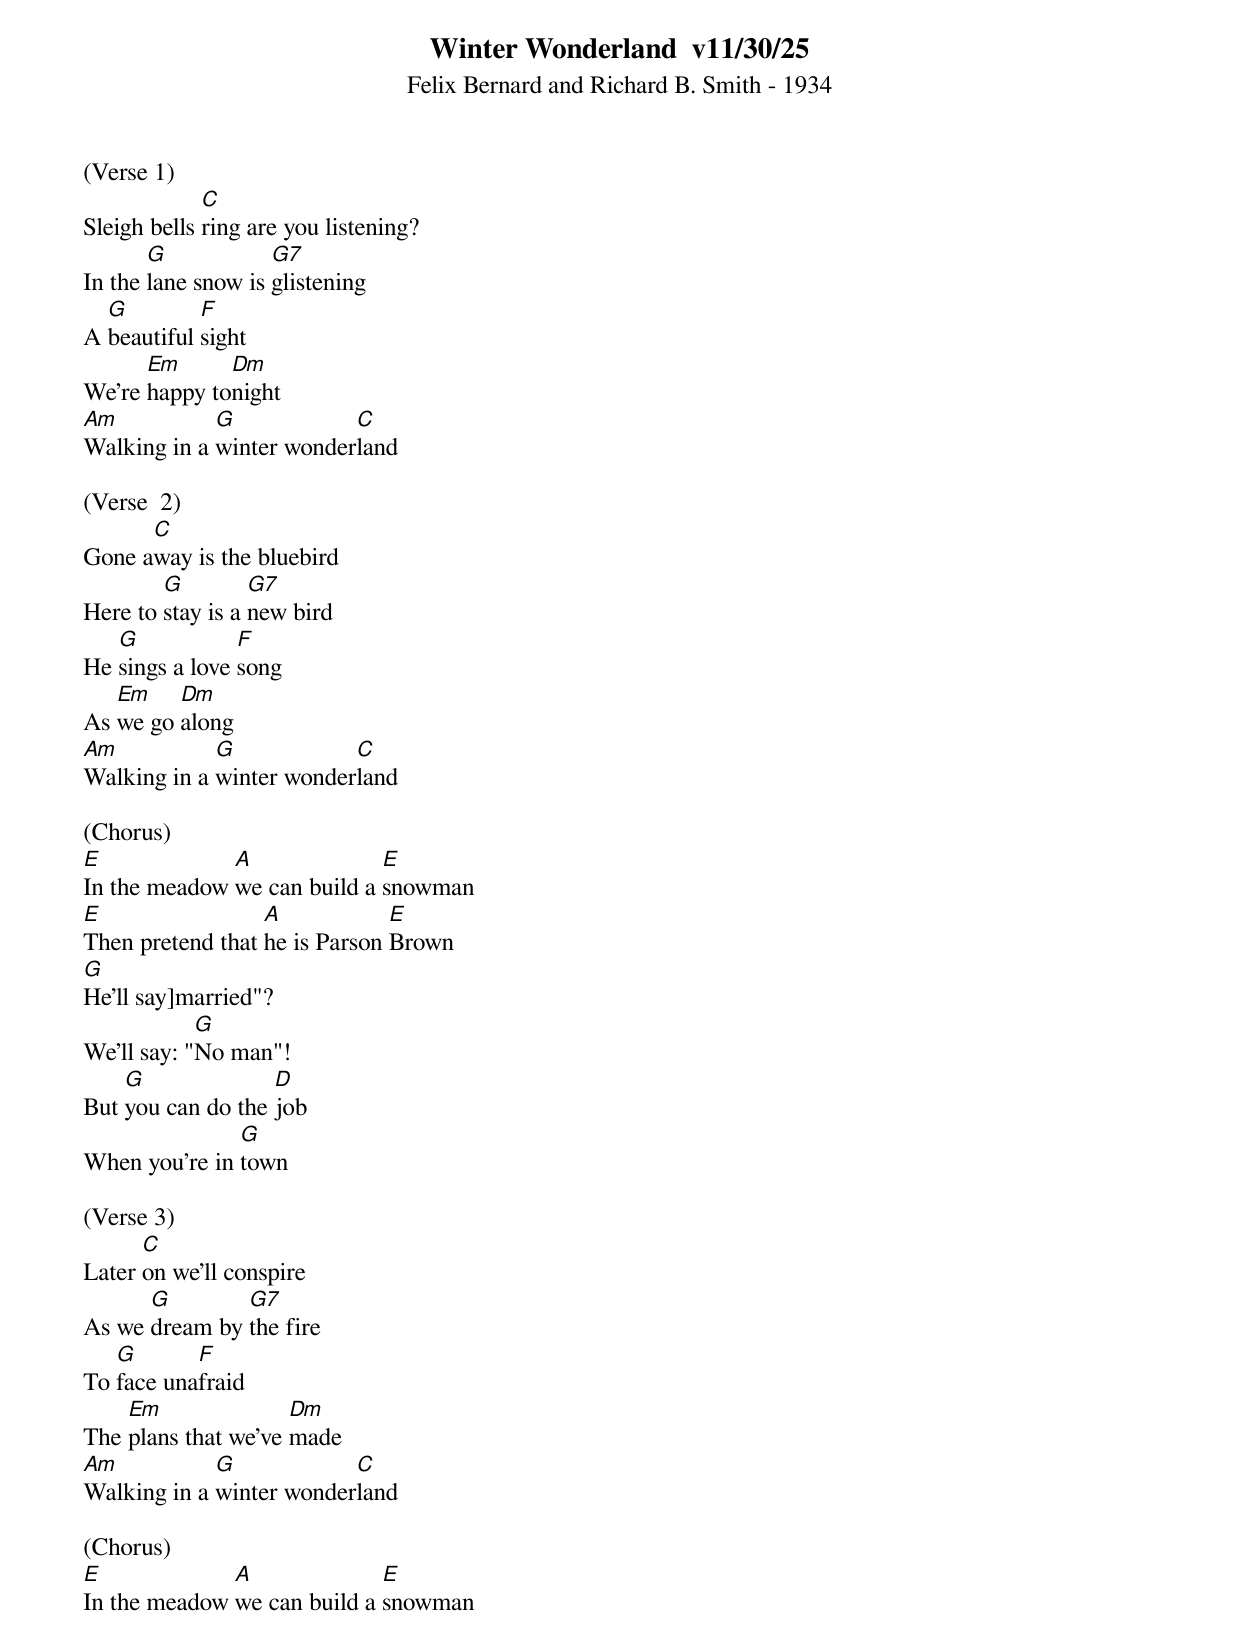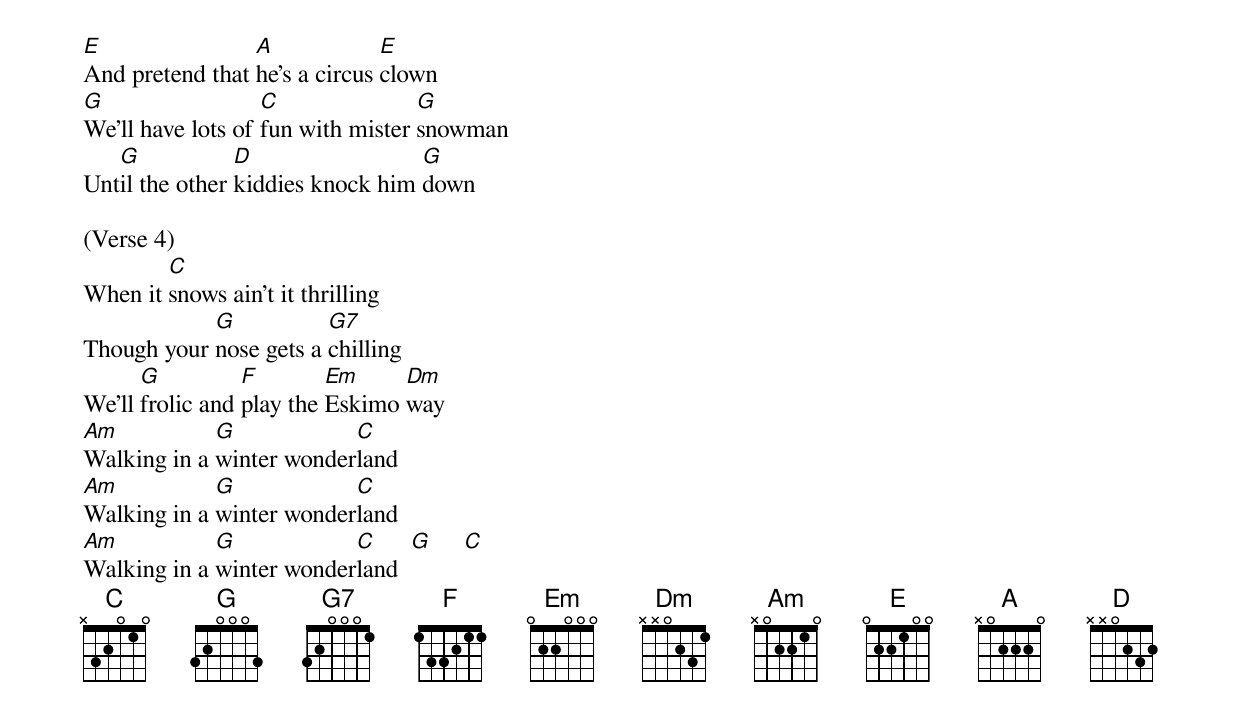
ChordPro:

{title:Winter Wonderland  v11/30/25}
{subtitle:Felix Bernard and Richard B. Smith - 1934}
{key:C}
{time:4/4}

(Verse 1)
Sleigh bells [C]ring are you listening?
In the [G]lane snow is [G7]glistening
A [G]beautiful [F]sight
We're [Em]happy to[Dm]night
[Am]Walking in a [G]winter wonder[C]land

(Verse  2)
Gone a[C]way is the bluebird
Here to [G]stay is a [G7]new bird
He [G]sings a love [F]song
As [Em]we go [Dm]along
[Am]Walking in a [G]winter wonder[C]land

(Chorus)
[E]In the meadow [A]we can build a [E]snowman
[E]Then pretend that [A]he is Parson [E]Brown
[G]He'll say]married"?
We'll say: "[G]No man"!
But [G]you can do the [D]job
When you're in [G]town

(Verse 3)
Later [C]on we'll conspire
As we [G]dream by [G7]the fire
To [G]face una[F]fraid
The [Em]plans that we've [Dm]made
[Am]Walking in a [G]winter wonder[C]land

(Chorus)
[E]In the meadow [A]we can build a [E]snowman
[E]And pretend that [A]he's a circus [E]clown
[G]We'll have lots of [C]fun with mister [G]snowman
Unt[G]il the other [D]kiddies knock him [G]down

(Verse 4)
When it [C]snows ain't it thrilling
Though your [G]nose gets a [G7]chilling
We'll [G]frolic and [F]play the [Em]Eskimo [Dm]way
[Am]Walking in a [G]winter wonder[C]land
[Am]Walking in a [G]winter wonder[C]land
[Am]Walking in a [G]winter wonder[C]land  [G]     [C]
